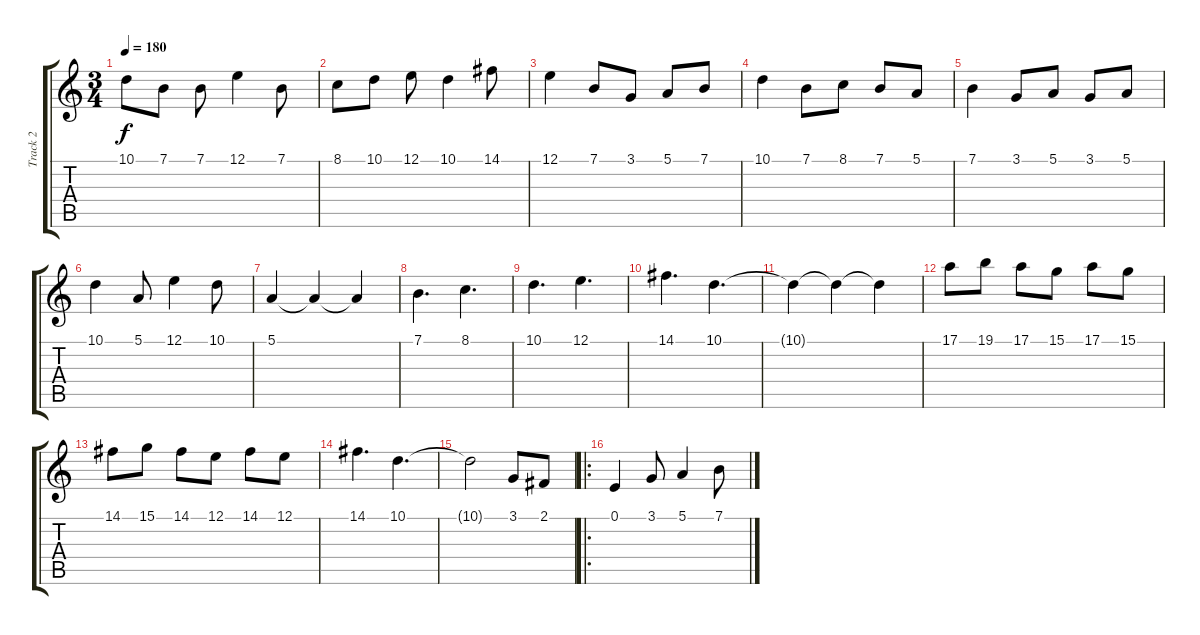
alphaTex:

\track ("Track 2" "Track 2") {instrument flute}
\staff {score tabs}
\tuning (E4 B3 G3 D3 A2 E2) {hide}
\ts (3 4)
\tempo 180
\clef g2
\ks c
10.1.8{dy f} 7.1.8 7.1.8 12.1.4 7.1.8 |
8.1.8 10.1.8 12.1.8 10.1.4 14.1.8 |
12.1.4 7.1.8 3.1.8 5.1.8 7.1.8 |
10.1.4 7.1.8 8.1.8 7.1.8 5.1.8 |
7.1.4 3.1.8 5.1.8 3.1.8 5.1.8 |
10.1.4 5.1.8 12.1.4 10.1.8 |
5.1.4 5.1{t}.4 5.1{t}.4 |
7.1.4{d} 8.1.4{d} |
10.1.4{d} 12.1.4{d} |
14.1.4{d} 10.1.4{d} |
10.1{t}.4 10.1{t}.4 10.1{t}.4 |
17.1.8 19.1.8 17.1.8 15.1.8 17.1.8 15.1.8 |
14.1.8 15.1.8 14.1.8 12.1.8 14.1.8 12.1.8 |
14.1.4{d} 10.1.4{d} |
10.1{t}.2 3.1.8 2.1.8 |
\ro
0.1.4 3.1.8 5.1.4 7.1.8
